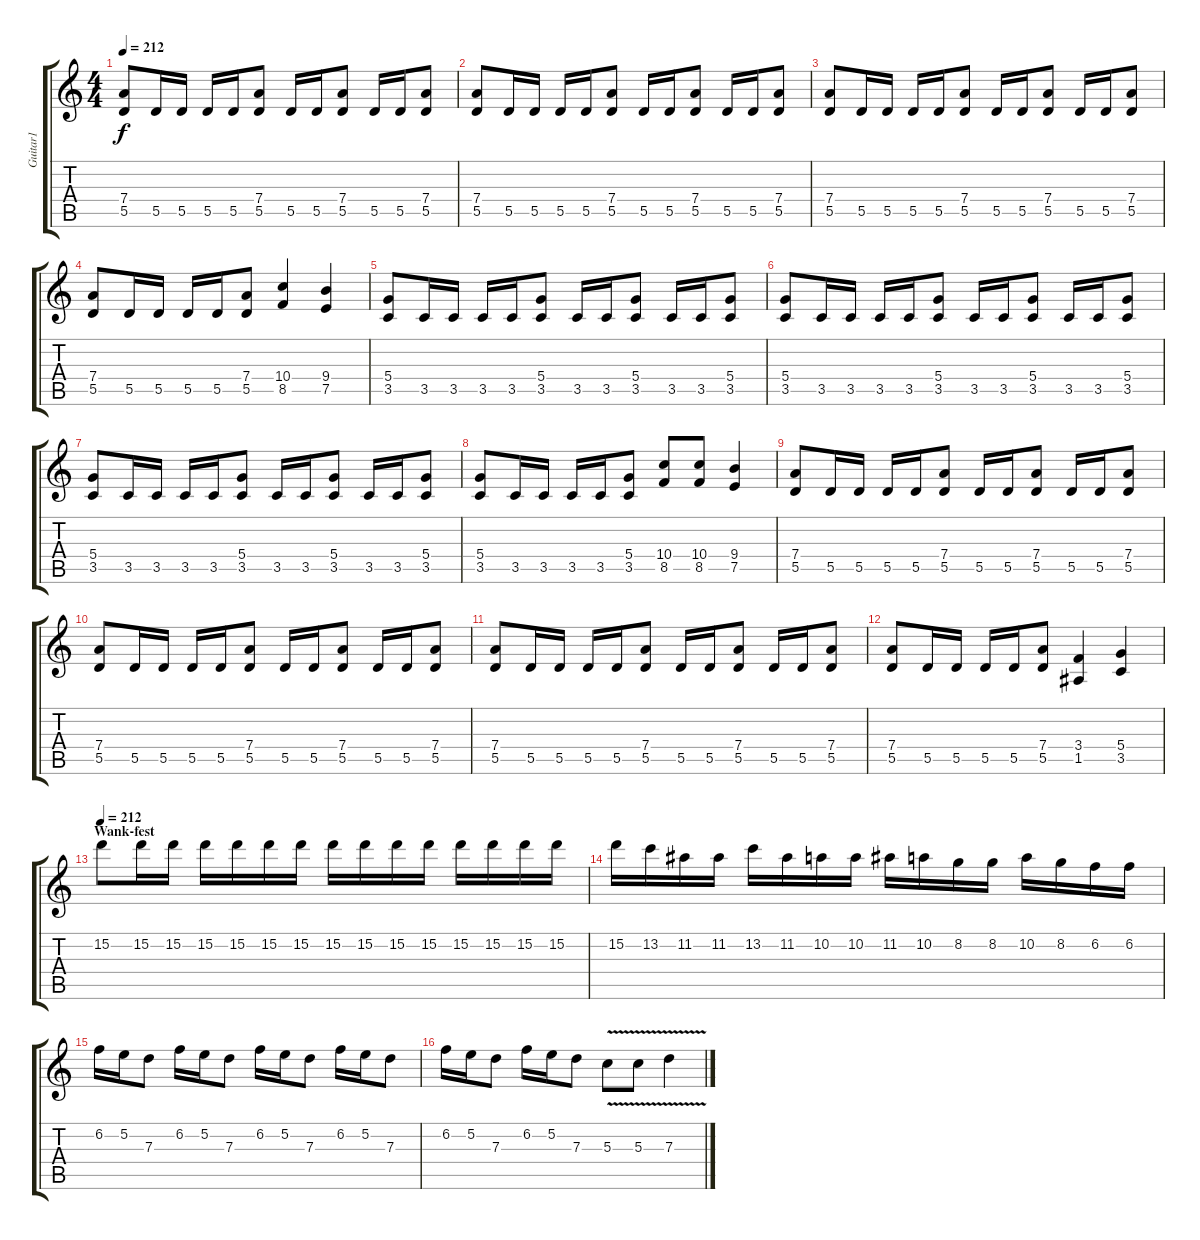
\track ("Guitar1" "Guitar1") {instrument distortionguitar}
\staff {score tabs}
\tuning (E4 B3 G3 D3 A2 E2) {hide}
\ts (4 4)
\tempo 212
\clef g2
\ks c
(7.4 5.5).8{dy f} 5.5.16 5.5.16 5.5.16 5.5.16 (7.4 5.5).8 5.5.16 5.5.16 (7.4 5.5).8 5.5.16 5.5.16 (7.4 5.5).8 |
(7.4 5.5).8 5.5.16 5.5.16 5.5.16 5.5.16 (7.4 5.5).8 5.5.16 5.5.16 (7.4 5.5).8 5.5.16 5.5.16 (7.4 5.5).8 |
(7.4 5.5).8 5.5.16 5.5.16 5.5.16 5.5.16 (7.4 5.5).8 5.5.16 5.5.16 (7.4 5.5).8 5.5.16 5.5.16 (7.4 5.5).8 |
(7.4 5.5).8 5.5.16 5.5.16 5.5.16 5.5.16 (7.4 5.5).8 (10.4 8.5).4 (9.4 7.5).4 |
(5.4 3.5).8 3.5.16 3.5.16 3.5.16 3.5.16 (5.4 3.5).8 3.5.16 3.5.16 (5.4 3.5).8 3.5.16 3.5.16 (5.4 3.5).8 |
(5.4 3.5).8 3.5.16 3.5.16 3.5.16 3.5.16 (5.4 3.5).8 3.5.16 3.5.16 (5.4 3.5).8 3.5.16 3.5.16 (5.4 3.5).8 |
(5.4 3.5).8 3.5.16 3.5.16 3.5.16 3.5.16 (5.4 3.5).8 3.5.16 3.5.16 (5.4 3.5).8 3.5.16 3.5.16 (5.4 3.5).8 |
(5.4 3.5).8 3.5.16 3.5.16 3.5.16 3.5.16 (5.4 3.5).8 (10.4 8.5).8 (10.4 8.5).8 (9.4 7.5).4 |
(7.4 5.5).8 5.5.16 5.5.16 5.5.16 5.5.16 (7.4 5.5).8 5.5.16 5.5.16 (7.4 5.5).8 5.5.16 5.5.16 (7.4 5.5).8 |
(7.4 5.5).8 5.5.16 5.5.16 5.5.16 5.5.16 (7.4 5.5).8 5.5.16 5.5.16 (7.4 5.5).8 5.5.16 5.5.16 (7.4 5.5).8 |
(7.4 5.5).8 5.5.16 5.5.16 5.5.16 5.5.16 (7.4 5.5).8 5.5.16 5.5.16 (7.4 5.5).8 5.5.16 5.5.16 (7.4 5.5).8 |
(7.4 5.5).8 5.5.16 5.5.16 5.5.16 5.5.16 (7.4 5.5).8 (3.4 1.5).4 (5.4 3.5).4 |
\section ("" "Wank-fest")
\tempo 212
15.2.8 15.2.16 15.2.16 15.2.16 15.2.16 15.2.16 15.2.16 15.2.16 15.2.16 15.2.16 15.2.16 15.2.16 15.2.16 15.2.16 15.2.16 |
15.2.16 13.2.16 11.2.16 11.2.16 13.2.16 11.2.16 10.2.16 10.2.16 11.2.16 10.2.16 8.2.16 8.2.16 10.2.16 8.2.16 6.2.16 6.2.16 |
6.2.16 5.2.16 7.3.8 6.2.16 5.2.16 7.3.8 6.2.16 5.2.16 7.3.8 6.2.16 5.2.16 7.3.8 |
6.2.16 5.2.16 7.3.8 6.2.16 5.2.16 7.3.8 5.3{v}.8 5.3{v}.8 7.3{v}.4
